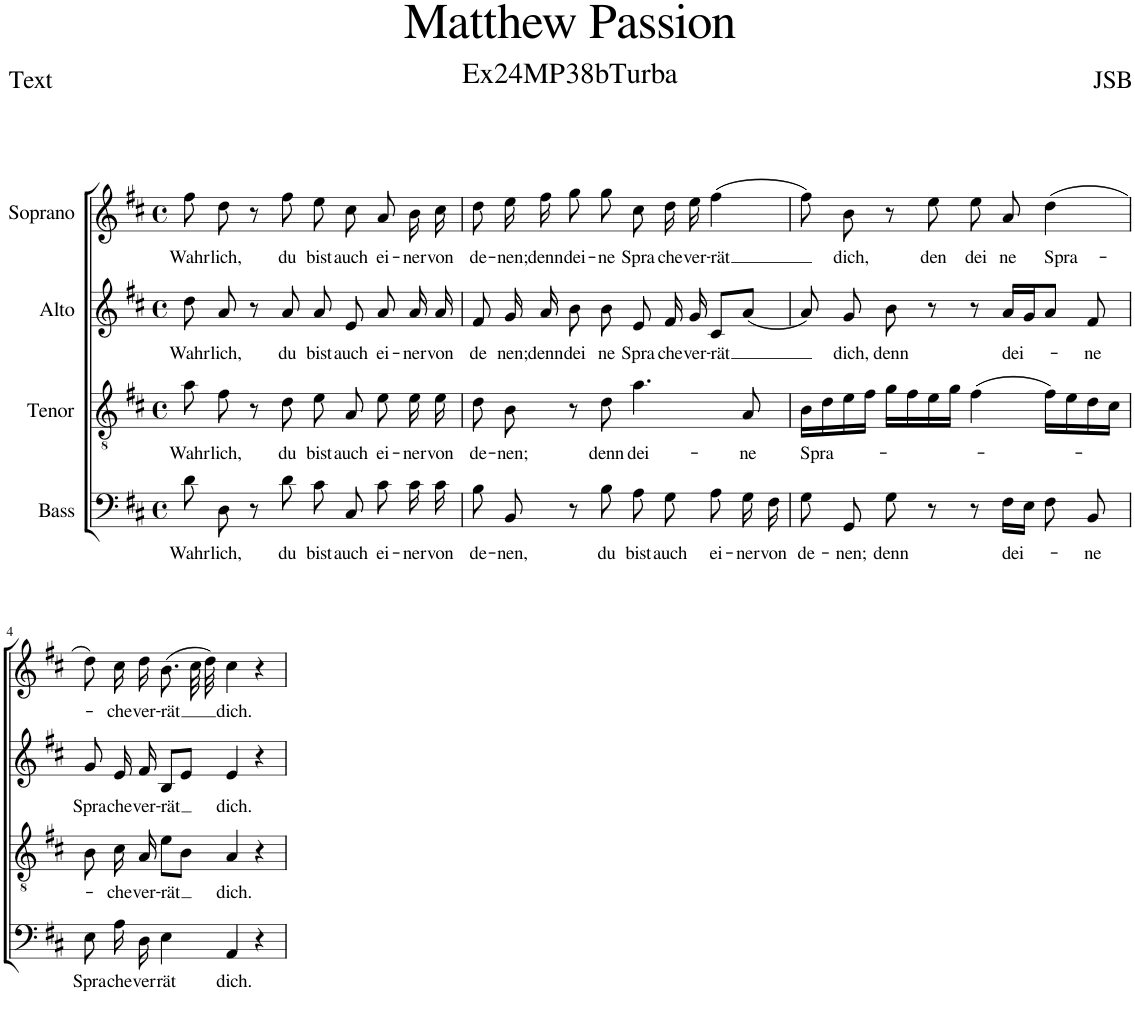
**kern	**text	**kern	**text	**kern	**text	**kern	**text
*part4	*part4	*part3	*part3	*part2	*part2	*part1	*part1
*staff4	*staff4	*staff3	*staff3	*staff2	*staff2	*staff1	*staff1
*I"Bass	*	*I"Tenor	*	*I"Alto	*	*I"Soprano	*
*clefF4	*	*clefGv2	*	*clefG2	*	*clefG2	*
*k[f#c#]	*	*k[f#c#]	*	*k[f#c#]	*	*k[f#c#]	*
*M4/4	*	*M4/4	*	*M4/4	*	*M4/4	*
*met(c)	*	*met(c)	*	*met(c)	*	*met(c)	*
=1	=1	=1	=1	=1	=1	=1	=1
!	!LO:LY:b	!	!LO:LY:b	!	!LO:LY:b	!	!LO:LY:b
8d\	Wahr-	8a\	Wahr-	8dd\	Wahr-	8ff#\L	Wahr-
!	!LO:LY:b	!	!LO:LY:b	!	!LO:LY:b	!	!LO:LY:b
8D\	-lich,	8f#\	-lich,	8a/	-lich,	8dd\J	-lich,
8r	.	8r	.	8r	.	8r	.
!	!LO:LY:b	!	!LO:LY:b	!	!LO:LY:b	!	!LO:LY:b
8d\	du	8d\	du	8a/	du	8ff#\	du
!	!LO:LY:b	!	!LO:LY:b	!	!LO:LY:b	!	!LO:LY:b
8c#\	bist	8e\	bist	8a/	bist	8ee\L	bist
!	!LO:LY:b	!	!LO:LY:b	!	!LO:LY:b	!	!LO:LY:b
8C#/	auch	8A/	auch	8e/	auch	8cc#\J	auch
!	!LO:LY:b	!	!LO:LY:b	!	!LO:LY:b	!	!LO:LY:b
8c#\	ei-	8e\	ei-	8a/	ei-	8a\L	ei-
!	!LO:LY:b	!	!LO:LY:b	!	!LO:LY:b	!	!LO:LY:b
16c#\	-ner	16e\	-ner	16a/	-ner	16b\L	-ner
!	!LO:LY:b	!	!LO:LY:b	!	!LO:LY:b	!	!LO:LY:b
16c#\	von	16e\	von	16a/	von	16cc#\JJ	von
=2	=2	=2	=2	=2	=2	=2	=2
!	!LO:LY:b	!	!LO:LY:b	!	!LO:LY:b	!	!LO:LY:b
8B\	de-	8d\	de-	8f#/	de	8dd\L	de-
!	!LO:LY:b	!	!LO:LY:b	!	!LO:LY:b	!	!LO:LY:b
8BB/	-nen,	8B\	-nen;	16g/	nen;	16ee\L	-nen;
!	!	!	!	!	!LO:LY:b	!	!LO:LY:b
.	.	.	.	16a/	denn	16ff#\JJ	denn
!	!	!	!	!	!LO:LY:b	!	!LO:LY:b
8r	.	8r	.	8b\	dei	8gg\L	dei-
!	!LO:LY:b	!	!LO:LY:b	!	!LO:LY:b	!	!LO:LY:b
8B\	du	8d\	denn	8b\	ne	8gg\J	-ne
!	!LO:LY:b	!	!LO:LY:b	!	!LO:LY:b	!	!LO:LY:b
8A\	bist	4.a\	dei-	8e/	Spra-	8cc#\L	Spra-
!	!LO:LY:b	!	!	!	!LO:LY:b	!	!LO:LY:b
8G\	auch	.	.	16f#/	-che	16dd\L	-che
!	!	!	!	!	!LO:LY:b	!	!LO:LY:b
.	.	.	.	16g/	ver-	16ee\JJ	ver-
!	!LO:LY:b	!	!	!	!LO:LY:b	!	!LO:LY:b
8A\	ei-	.	.	8c#/L	-rät	(4ff#\	-rät
!	!LO:LY:b	!	!LO:LY:b	!	!	!	!
16G\	-ner	8A/	-ne	(8a/J	.	.	.
!	!LO:LY:b	!	!	!	!	!	!
16F#\	von	.	.	.	.	.	.
=3	=3	=3	=3	=3	=3	=3	=3
!	!LO:LY:b	!	!LO:LY:b	!	!	!	!
8G\	de-	16B\LL	Spra-	8a/)	.	8ff#\L)	.
.	.	16d\	.	.	.	.	.
!	!LO:LY:b	!	!	!	!LO:LY:b	!	!LO:LY:b
8GG/	-nen;	16e\	.	8g/	dich,	8b\J	dich,
.	.	16f#\JJ	.	.	.	.	.
!	!LO:LY:b	!	!	!	!LO:LY:b	!	!
8G\	denn	16g\LL	.	8b\	denn	8r	.
.	.	16f#\	.	.	.	.	.
!	!	!	!	!	!	!	!LO:LY:b
8r	.	16e\	.	8r	.	8ee\	den
.	.	16g\JJ	.	.	.	.	.
!	!	!	!	!	!	!	!LO:LY:b
8r	.	(4f#\	.	8r	.	8ee\L	dei
!	!LO:LY:b	!	!	!	!LO:LY:b	!	!LO:LY:b
16F#\LL	dei-	.	.	16a/LL	dei-	8a\J	ne
16E\JJ	.	.	.	16g/J	.	.	.
!	!	!	!	!	!	!	!LO:LY:b
8F#\	.	16f#\LL)	.	8a/J	.	(4dd\	Spra-
.	.	16e\	.	.	.	.	.
!	!LO:LY:b	!	!	!	!LO:LY:b	!	!
8BB/	-ne	16d\	.	8f#/	-ne	.	.
.	.	16c#\JJ	.	.	.	.	.
!!LO:LB:g=z
=4	=4	=4	=4	=4	=4	=4	=4
!	!LO:LY:b	!	!	!	!LO:LY:b	!	!
8E\	Spra-	8B\	.	8g/	Spra-	8dd\L)	.
!	!LO:LY:b	!	!LO:LY:b	!	!LO:LY:b	!	!LO:LY:b
16A\	-che	16c#\	-che	16e/	-che	16cc#\L	-che
!	!LO:LY:b	!	!LO:LY:b	!	!LO:LY:b	!	!LO:LY:b
16D\	ver-	16A/	ver-	16f#/	ver-	16dd\JJ	ver-
!	!LO:LY:b	!	!LO:LY:b	!	!LO:LY:b	!	!LO:LY:b
4E\	-rät	8e\L	-rät	8B/L	-rät	(8.b\L	-rät
.	.	8B\J	.	8e/J	.	.	.
.	.	.	.	.	.	32cc#\LL	.
.	.	.	.	.	.	32dd\JJJ)	.
!	!LO:LY:b	!	!LO:LY:b	!	!LO:LY:b	!	!LO:LY:b
4AA/	dich.	4A/	dich.	4e/	dich.	4cc#\	dich.
4r	.	4r	.	4r	.	4r	.
=	=	=	=	=	=	=	=
*-	*-	*-	*-	*-	*-	*-	*-
